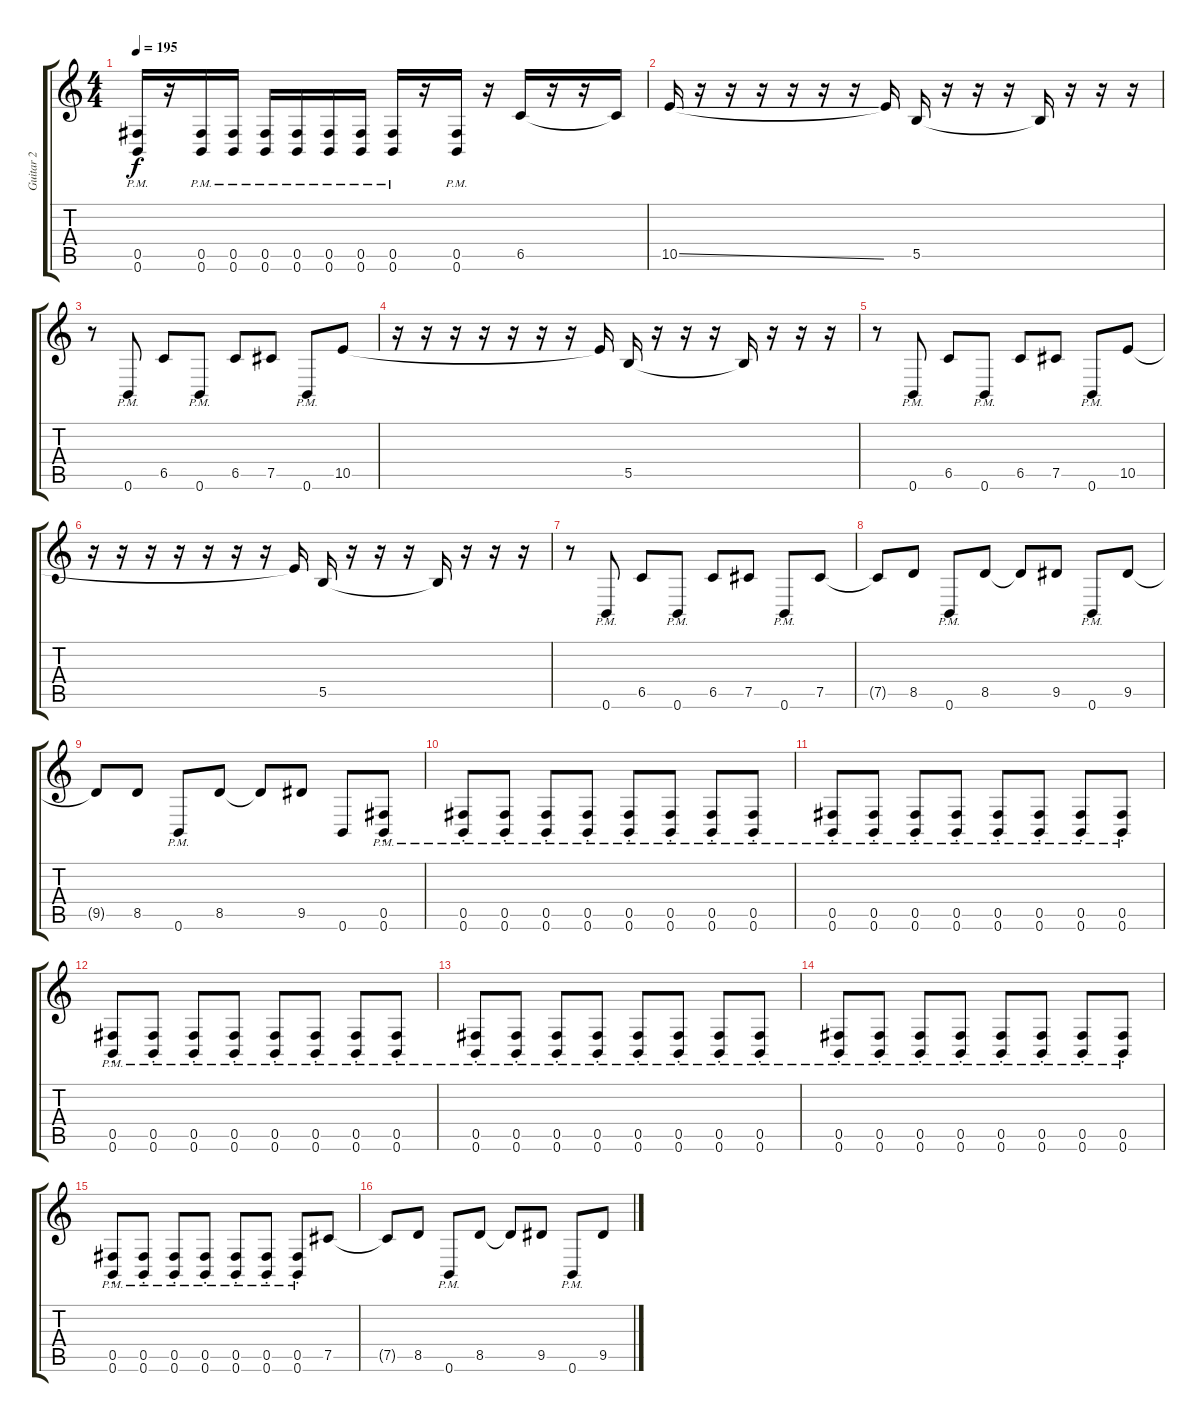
\track ("Guitar 2" "Guitar 2") {instrument distortionguitar}
\staff {score tabs}
\tuning (Db4 Ab3 E3 B2 Gb2 B1) {hide}
\ts (4 4)
\tempo 195
\clef g2
\ks c
(0.5{pm} 0.6{pm}).16{dy f} r.16 (0.5{pm} 0.6{pm}).16 (0.5{pm} 0.6{pm}).16 (0.5{pm} 0.6{pm}).16 (0.5{pm} 0.6{pm}).16 (0.5{pm} 0.6{pm}).16 (0.5{pm} 0.6{pm}).16 (0.5{pm} 0.6{pm}).16 r.16 (0.5{pm} 0.6{pm}).16 r.16 6.5.16 r.16 r.16 6.5{t}.16 |
10.5{ss}.16 r.16 r.16 r.16 r.16 r.16 r.16 10.5{t}.16 5.5.16 r.16 r.16 r.16 5.5{t}.16 r.16 r.16 r.16 |
r.8 0.6{pm}.8 6.5.8 0.6{pm}.8 6.5.8 7.5.8 0.6{pm}.8 10.5.8 |
r.16 r.16 r.16 r.16 r.16 r.16 r.16 10.5{t}.16 5.5.16 r.16 r.16 r.16 5.5{t}.16 r.16 r.16 r.16 |
r.8 0.6{pm}.8 6.5.8 0.6{pm}.8 6.5.8 7.5.8 0.6{pm}.8 10.5.8 |
r.16 r.16 r.16 r.16 r.16 r.16 r.16 10.5{t}.16 5.5.16 r.16 r.16 r.16 5.5{t}.16 r.16 r.16 r.16 |
r.8 0.6{pm}.8 6.5.8 0.6{pm}.8 6.5.8 7.5.8 0.6{pm}.8 7.5.8 |
7.5{t}.8 8.5.8 0.6{pm}.8 8.5.8 8.5{t}.8 9.5.8 0.6{pm}.8 9.5.8 |
9.5{t}.8 8.5.8 0.6{pm}.8 8.5.8 8.5{t}.8 9.5.8 0.6.8 (0.5{pm st} 0.6{pm st}).8 |
(0.5{pm st} 0.6{pm st}).8 (0.5{pm st} 0.6{pm st}).8 (0.5{pm st} 0.6{pm st}).8 (0.5{pm st} 0.6{pm st}).8 (0.5{pm st} 0.6{pm st}).8 (0.5{pm st} 0.6{pm st}).8 (0.5{pm st} 0.6{pm st}).8 (0.5{pm st} 0.6{pm st}).8 |
(0.5{pm st} 0.6{pm st}).8 (0.5{pm st} 0.6{pm st}).8 (0.5{pm st} 0.6{pm st}).8 (0.5{pm st} 0.6{pm st}).8 (0.5{pm st} 0.6{pm st}).8 (0.5{pm st} 0.6{pm st}).8 (0.5{pm st} 0.6{pm st}).8 (0.5{pm st} 0.6{pm st}).8 |
(0.5{pm st} 0.6{pm st}).8 (0.5{pm st} 0.6{pm st}).8 (0.5{pm st} 0.6{pm st}).8 (0.5{pm st} 0.6{pm st}).8 (0.5{pm st} 0.6{pm st}).8 (0.5{pm st} 0.6{pm st}).8 (0.5{pm st} 0.6{pm st}).8 (0.5{pm st} 0.6{pm st}).8 |
(0.5{pm st} 0.6{pm st}).8 (0.5{pm st} 0.6{pm st}).8 (0.5{pm st} 0.6{pm st}).8 (0.5{pm st} 0.6{pm st}).8 (0.5{pm st} 0.6{pm st}).8 (0.5{pm st} 0.6{pm st}).8 (0.5{pm st} 0.6{pm st}).8 (0.5{pm st} 0.6{pm st}).8 |
(0.5{pm st} 0.6{pm st}).8 (0.5{pm st} 0.6{pm st}).8 (0.5{pm st} 0.6{pm st}).8 (0.5{pm st} 0.6{pm st}).8 (0.5{pm st} 0.6{pm st}).8 (0.5{pm st} 0.6{pm st}).8 (0.5{pm st} 0.6{pm st}).8 (0.5{pm st} 0.6{pm st}).8 |
(0.5{pm st} 0.6{pm st}).8 (0.5{pm st} 0.6{pm st}).8 (0.5{pm st} 0.6{pm st}).8 (0.5{pm st} 0.6{pm st}).8 (0.5{pm st} 0.6{pm st}).8 (0.5{pm st} 0.6{pm st}).8 (0.5{pm st} 0.6{pm st}).8 7.5.8 |
7.5{t}.8 8.5.8 0.6{pm}.8 8.5.8 8.5{t}.8 9.5.8 0.6{pm}.8 9.5.8
